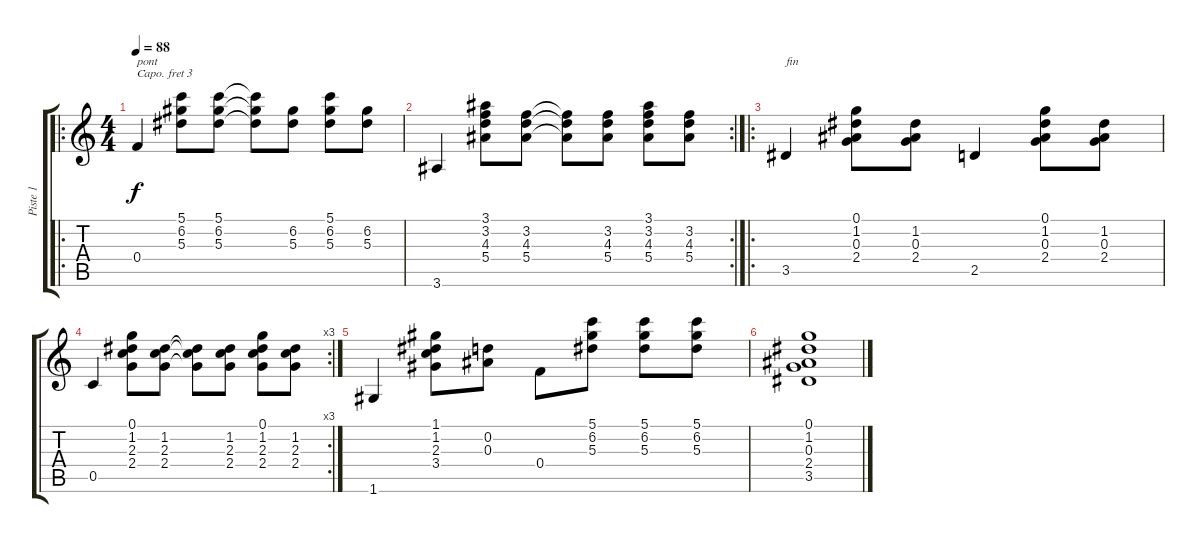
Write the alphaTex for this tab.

\track ("Piste 1" "Piste 1") {instrument acousticguitarsteel}
\staff {score tabs}
\capo 3
\tuning (E4 B3 G3 D3 A2 E2) {hide}
\ro
\ts (4 4)
\tempo 88
\clef g2
\ks c
0.4.4{txt "pont" dy f} (5.1 6.2 5.3).8 (5.1 6.2 5.3).8 (5.1{t} 6.2{t} 5.3{t}).8 (6.2 5.3).8 (5.1 6.2 5.3).8 (6.2 5.3).8 |
\rc 2
3.6.4 (3.1 3.2 4.3 5.4).8 (3.2 4.3 5.4).8 (3.2{t} 4.3{t} 5.4{t}).8 (3.2 4.3 5.4).8 (3.1 3.2 4.3 5.4).8 (3.2 4.3 5.4).8 |
\ro
3.5.4{txt "fin"} (0.1 1.2 0.3 2.4).8 (1.2 0.3 2.4).8 2.5.4 (0.1 1.2 0.3 2.4).8 (1.2 0.3 2.4).8 |
\rc 3
0.5.4 (0.1 1.2 2.3 2.4).8 (1.2 2.3 2.4).8 (1.2{t} 2.3{t} 2.4{t}).8 (1.2 2.3 2.4).8 (0.1 1.2 2.3 2.4).8 (1.2 2.3 2.4).8 |
1.6.4 (1.1 1.2 2.3 3.4).8 (0.2 0.3).8 0.4.8 (5.1 6.2 5.3).8 (5.1 6.2 5.3).8 (5.1 6.2 5.3).8 |
(0.1 1.2 0.3 2.4 3.5).1
